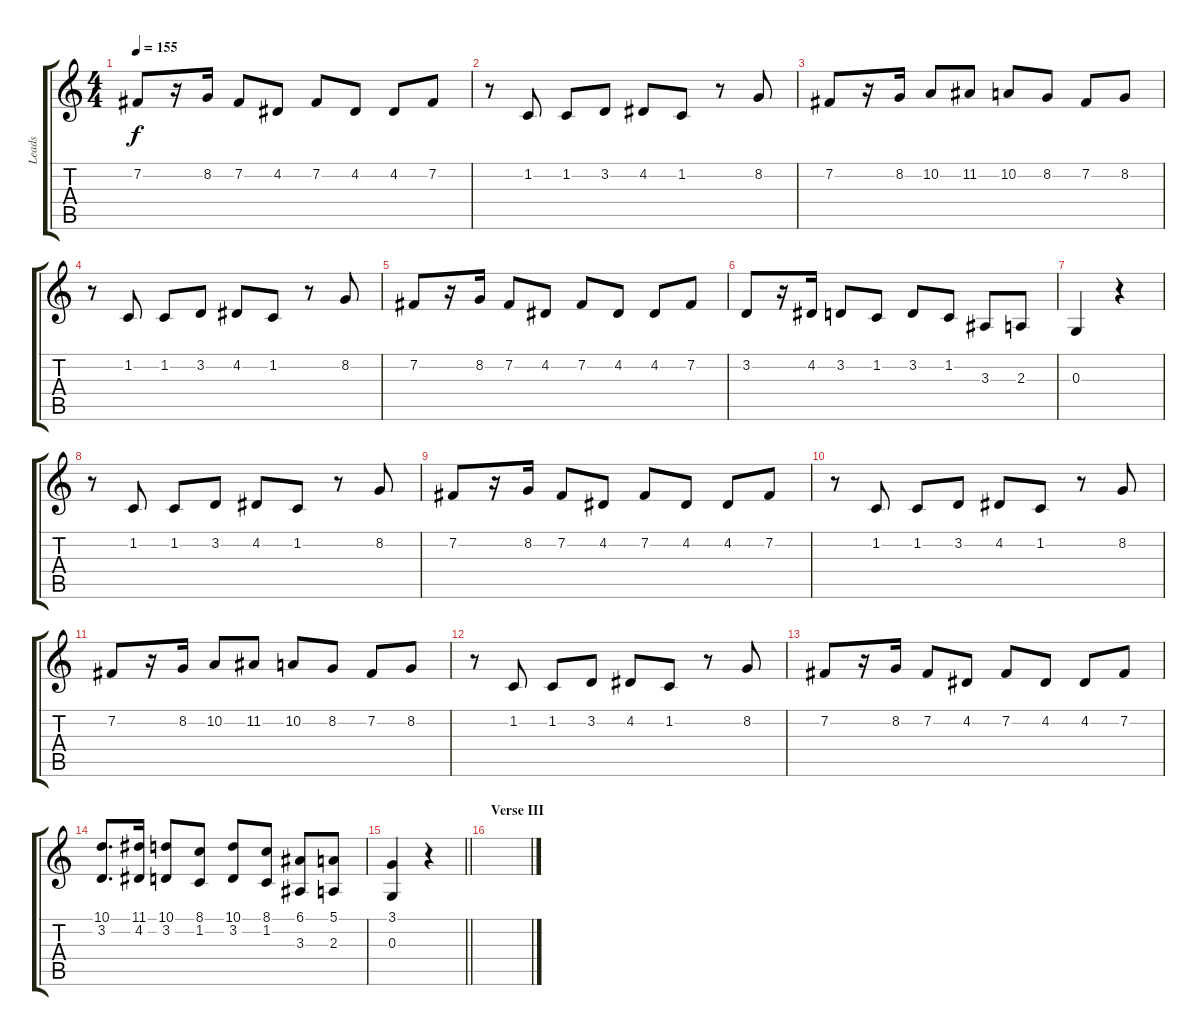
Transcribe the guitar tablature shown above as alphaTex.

\track ("Leads" "Leads") {instrument tuba}
\staff {score tabs}
\tuning (E4 B3 G3 D3 A2 E2) {hide}
\ts (4 4)
\tempo 155
\clef g2
\ks c
7.2.8{dy f} r.16 8.2.16 7.2.8 4.2.8 7.2.8 4.2.8 4.2.8 7.2.8 |
r.8 1.2.8 1.2.8 3.2.8 4.2.8 1.2.8 r.8 8.2.8 |
7.2.8 r.16 8.2.16 10.2.8 11.2.8 10.2.8 8.2.8 7.2.8 8.2.8 |
r.8 1.2.8 1.2.8 3.2.8 4.2.8 1.2.8 r.8 8.2.8 |
7.2.8 r.16 8.2.16 7.2.8 4.2.8 7.2.8 4.2.8 4.2.8 7.2.8 |
3.2.8 r.16 4.2.16 3.2.8 1.2.8 3.2.8 1.2.8 3.3.8 2.3.8 |
0.3.4 r.4 |
r.8 1.2.8 1.2.8 3.2.8 4.2.8 1.2.8 r.8 8.2.8 |
7.2.8 r.16 8.2.16 7.2.8 4.2.8 7.2.8 4.2.8 4.2.8 7.2.8 |
r.8 1.2.8 1.2.8 3.2.8 4.2.8 1.2.8 r.8 8.2.8 |
7.2.8 r.16 8.2.16 10.2.8 11.2.8 10.2.8 8.2.8 7.2.8 8.2.8 |
r.8 1.2.8 1.2.8 3.2.8 4.2.8 1.2.8 r.8 8.2.8 |
7.2.8 r.16 8.2.16 7.2.8 4.2.8 7.2.8 4.2.8 4.2.8 7.2.8 |
(10.1 3.2).8{d} (11.1 4.2).16 (10.1 3.2).8 (8.1 1.2).8 (10.1 3.2).8 (8.1 1.2).8 (6.1 3.3).8 (5.1 2.3).8 |
\barLineRight lightlight
(3.1 0.3).4 r.4 |
\section ("" "Verse III")
